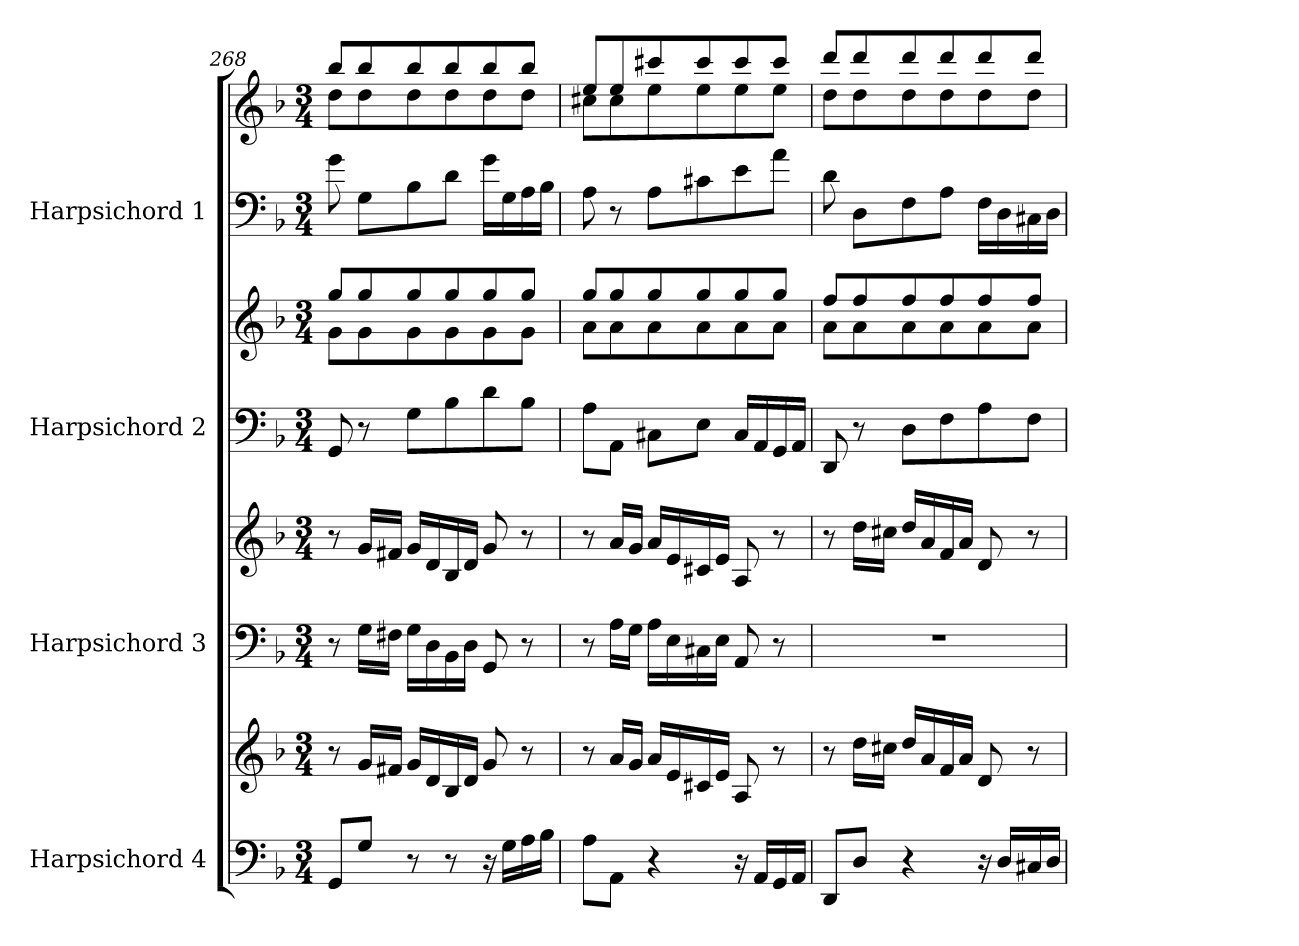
**kern	**kern	**kern	**kern	**kern	**kern	**kern	**kern
*part4	*part4	*part3	*part3	*part2	*part2	*part1	*part1
*staff8	*staff7	*staff6	*staff5	*staff4	*staff3	*staff2	*staff1
*I"Harpsichord 4	*	*I"Harpsichord 3	*	*I"Harpsichord 2	*	*I"Harpsichord 1	*
*I'Hp	*	*I'Hp	*	*I'Hp	*	*I'Hp	*
!!LO:LB:g=z
*clefF4	*clefG2	*clefF4	*clefG2	*clefF4	*clefG2	*clefF4	*clefG2
*k[b-]	*k[b-]	*k[b-]	*k[b-]	*k[b-]	*k[b-]	*k[b-]	*k[b-]
*M3/4	*M3/4	*M3/4	*M3/4	*M3/4	*M3/4	*M3/4	*M3/4
=268	=268	=268	=268	=268	=268	=268	=268
*	*	*	*	*	*^	*	*^
8GG/L	8r	8r	8r	8GG/	8gg/L	8g\L	8g\	8bb-/L	8dd\L
8G/J	16g/LL	16G\LL	16g/LL	8r	8gg/	8g\	8G\L	8bb-/	8dd\
.	16f#X/JJ	16F#X\JJ	16f#X/JJ	.	.	.	.	.	.
8r	16g/LL	16G\LL	16g/LL	8G\L	8gg/	8g\	8B-\	8bb-/	8dd\
.	16d/	16D\	16d/	.	.	.	.	.	.
8r	16B-/	16BB-\	16B-/	8B-\	8gg/	8g\	8d\J	8bb-/	8dd\
.	16d/JJ	16D\JJ	16d/JJ	.	.	.	.	.	.
16r	8g/	8GG/	8g/	8d\	8gg/	8g\	16g\LL	8bb-/	8dd\
16G\LL	.	.	.	.	.	.	16G\	.	.
16A\	8r	8r	8r	8B-\J	8gg/J	8g\J	16A\	8bb-/J	8dd\J
16B-\JJ	.	.	.	.	.	.	16B-\JJ	.	.
=269	=269	=269	=269	=269	=269	=269	=269	=269	=269
8A\L	8r	8r	8r	8A\L	8gg/L	8a\L	8A\	8ee/L	8cc#X\L
8AA\J	16a/LL	16A\LL	16a/LL	8AA\J	8gg/	8a\	8r	8ee/	8cc#\
.	16g/JJ	16G\JJ	16g/JJ	.	.	.	.	.	.
4r	16a/LL	16A\LL	16a/LL	8C#X\L	8gg/	8a\	8A\L	8ccc#X/	8ee\
.	16e/	16E\	16e/	.	.	.	.	.	.
.	16c#X/	16C#X\	16c#X/	8E\J	8gg/	8a\	8c#X\	8ccc#/	8ee\
.	16e/JJ	16E\JJ	16e/JJ	.	.	.	.	.	.
16r	8A/	8AA/	8A/	16C#/LL	8gg/	8a\	8e\	8ccc#/	8ee\
16AA/LL	.	.	.	16AA/	.	.	.	.	.
16GG/	8r	8r	8r	16GG/	8gg/J	8a\J	8a\J	8ccc#/J	8ee\J
16AA/JJ	.	.	.	16AA/JJ	.	.	.	.	.
=270	=270	=270	=270	=270	=270	=270	=270	=270	=270
8DD/L	8r	2.r	8r	8DD/	8ff/L	8a\L	8d\	8ddd/L	8dd\L
8D/J	16dd\LL	.	16dd\LL	8r	8ff/	8a\	8D\L	8ddd/	8dd\
.	16cc#X\JJ	.	16cc#X\JJ	.	.	.	.	.	.
4r	16dd/LL	.	16dd/LL	8D\L	8ff/	8a\	8F\	8ddd/	8dd\
.	16a/	.	16a/	.	.	.	.	.	.
.	16f/	.	16f/	8F\	8ff/	8a\	8A\J	8ddd/	8dd\
.	16a/JJ	.	16a/JJ	.	.	.	.	.	.
16r	8d/	.	8d/	8A\	8ff/	8a\	16F\LL	8ddd/	8dd\
16D/LL	.	.	.	.	.	.	16D\	.	.
16C#X/	8r	.	8r	8F\J	8ff/J	8a\J	16C#X\	8ddd/J	8dd\J
16D/JJ	.	.	.	.	.	.	16D\JJ	.	.
*	*	*	*	*	*v	*v	*	*v	*v
=	=	=	=	=	=	=	=
*-	*-	*-	*-	*-	*-	*-	*-
